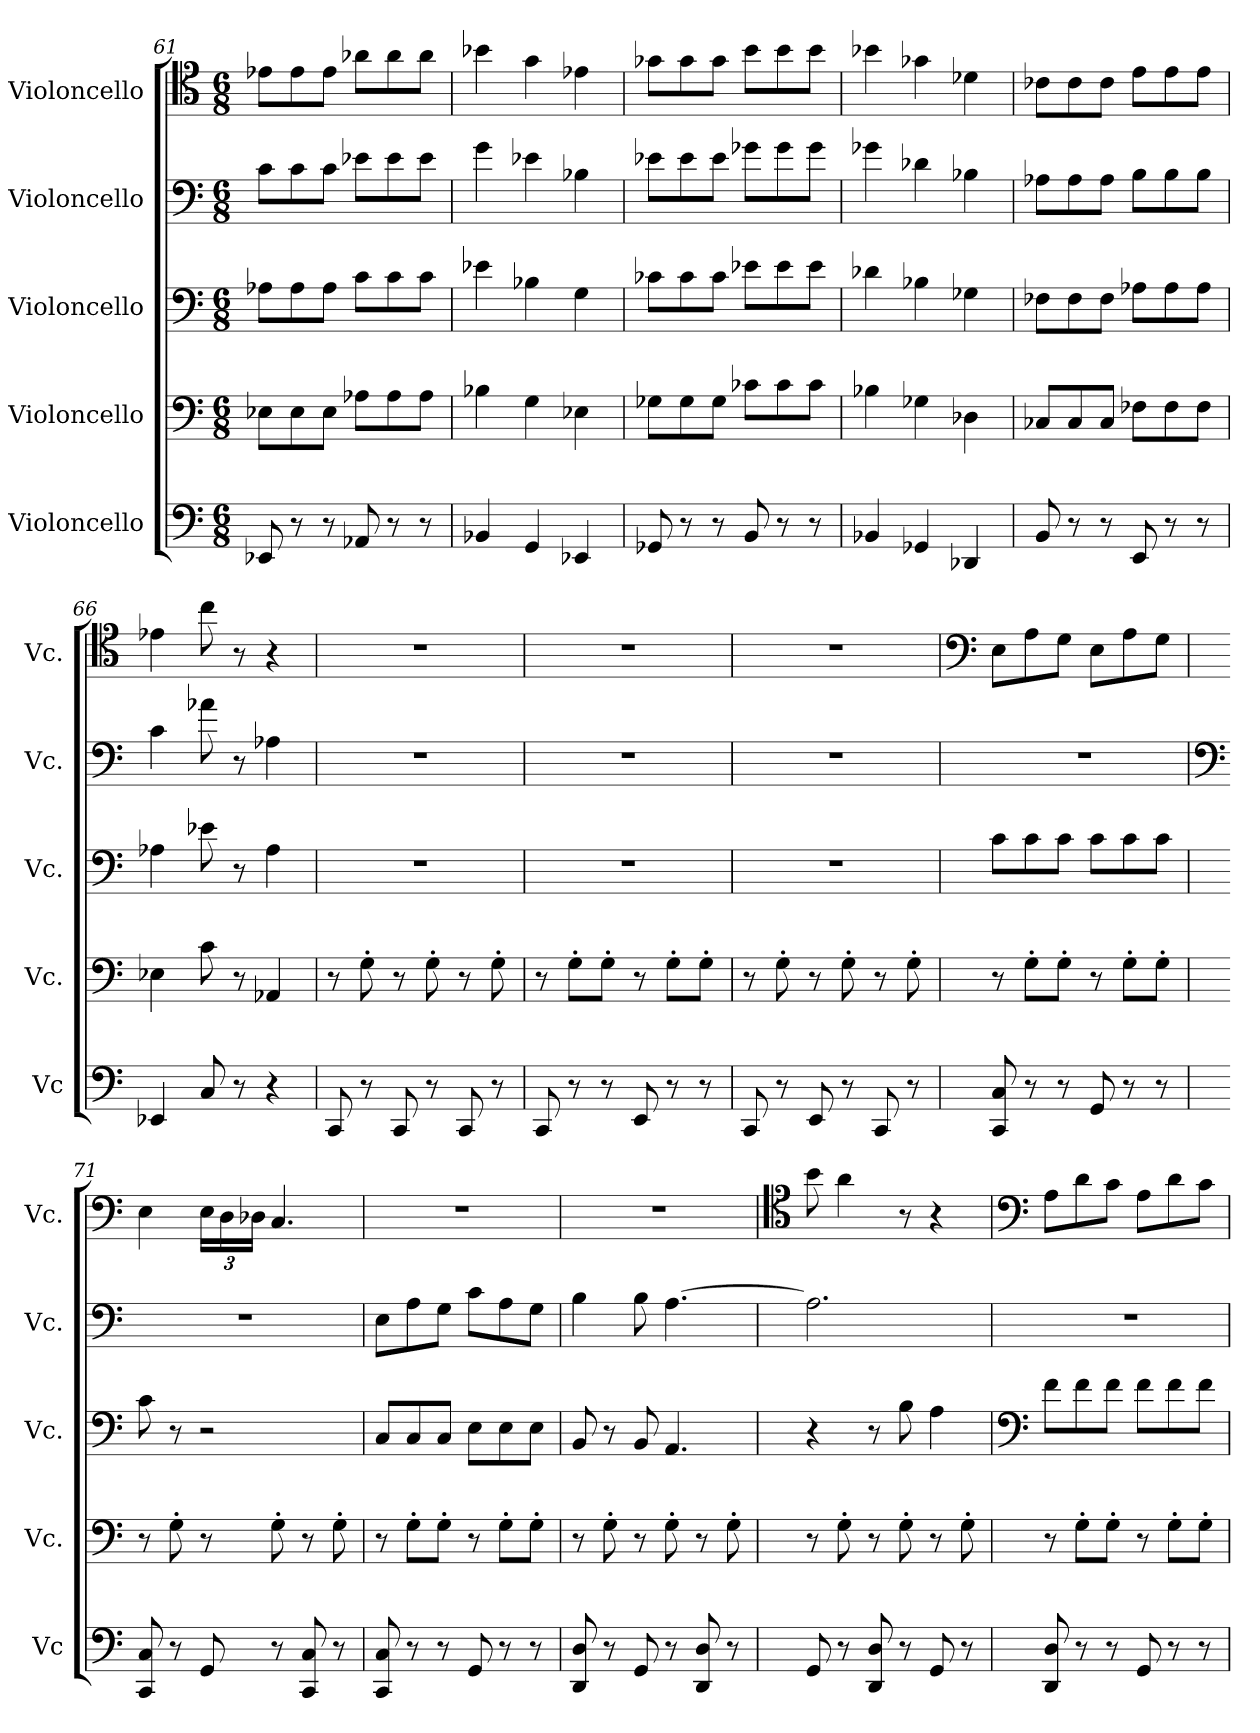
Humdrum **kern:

**kern	**kern	**kern	**kern	**kern
*part5	*part4	*part3	*part2	*part1
*staff5	*staff4	*staff3	*staff2	*staff1
*I"Violoncello	*I"Violoncello	*I"Violoncello	*I"Violoncello	*I"Violoncello
*I'Vc	*I'Vc.	*I'Vc.	*I'Vc.	*I'Vc.
!!LO:PB:g=z
*clefF4	*clefF4	*clefF4	*clefF4	*clefC4
*k[]	*k[]	*k[]	*k[]	*k[]
*M6/8	*M6/8	*M6/8	*M6/8	*M6/8
=61	=61	=61	=61	=61
8EE-X/	8E-X\L	8A-X\L	8c\L	8e-X\L
8r	8E-\	8A-\	8c\	8e-\
8r	8E-\J	8A-\J	8c\J	8e-\J
8AA-X/	8A-X\L	8c\L	8e-X\L	8a-X\L
8r	8A-\	8c\	8e-\	8a-\
8r	8A-\J	8c\J	8e-\J	8a-\J
=62	=62	=62	=62	=62
4BB-X/	4B-X\	4e-X\	4g\	4b-X\
4GG/	4G\	4B-X\	4e-X\	4g\
4EE-X/	4E-X\	4G\	4B-X\	4e-X\
=63	=63	=63	=63	=63
8GG-X/	8G-X\L	8c-X\L	8e-X\L	8g-X\L
8r	8G-\	8c-\	8e-\	8g-\
8r	8G-\J	8c-\J	8e-\J	8g-\J
8BB/	8c-X\L	8e-X\L	8g-X\L	8b\L
8r	8c-\	8e-\	8g-\	8b\
8r	8c-\J	8e-\J	8g-\J	8b\J
=64	=64	=64	=64	=64
4BB-X/	4B-X\	4d-X\	4g-X\	4b-X\
4GG-X/	4G-X\	4B-X\	4d-X\	4g-X\
4DD-X/	4D-X\	4G-X\	4B-X\	4d-X\
=65	=65	=65	=65	=65
8BB/	8C-X/L	8F-X\L	8A-X\L	8c-X\L
8r	8C-/	8F-\	8A-\	8c-\
8r	8C-/J	8F-\J	8A-\J	8c-\J
8EE/	8F-X\L	8A-X\L	8B\L	8e\L
8r	8F-\	8A-\	8B\	8e\
8r	8F-\J	8A-\J	8B\J	8e\J
=66	=66	=66	=66	=66
4EE-X/	4E-X\	4A-X\	4c\	4e-X\
8C/	8c\	8e-X\	8a-X\	8cc\
8r	8r	8r	8r	8r
4r	4AA-X/	4A-\	4A-X\	4r
!!LO:LB:g=z
=67	=67	=67	=67	=67
8CC/	8r	2.r	2.r	2.r
8r	8G'\	.	.	.
8CC/	8r	.	.	.
8r	8G'\	.	.	.
8CC/	8r	.	.	.
8r	8G'\	.	.	.
=68	=68	=68	=68	=68
8CC/	8r	2.r	2.r	2.r
8r	8G'\L	.	.	.
8r	8G'\J	.	.	.
8EE/	8r	.	.	.
8r	8G'\L	.	.	.
8r	8G'\J	.	.	.
=69	=69	=69	=69	=69
8CC/	8r	2.r	2.r	2.r
8r	8G'\	.	.	.
8EE/	8r	.	.	.
8r	8G'\	.	.	.
8CC/	8r	.	.	.
8r	8G'\	.	.	.
=70	=70	=70	=70	=70
*	*	*	*	*clefF4
8CC/ 8C/	8r	8c\L	2.r	8E\L
8r	8G'\L	8c\	.	8A\
8r	8G'\J	8c\J	.	8G\J
8GG/	8r	8c\L	.	8E\L
8r	8G'\L	8c\	.	8A\
8r	8G'\J	8c\J	.	8G\J
=71	=71	=71	=71	=71
*	*	*	*clefF4	*
8CC/ 8C/	8r	8c\	2.r	4E\
8r	8G'\	8r	.	.
*	*	*	*	*Xbrackettup
8GG/	8r	2r	.	24E\LL
.	.	.	.	24D\
.	.	.	.	24D-X\JJ
8r	8G'\	.	.	4.C/
8CC/ 8C/	8r	.	.	.
8r	8G'\	.	.	.
!!LO:PB:g=z
=72	=72	=72	=72	=72
8CC/ 8C/	8r	8C/L	8E\L	2.r
8r	8G'\L	8C/	8A\	.
8r	8G'\J	8C/J	8G\J	.
8GG/	8r	8E\L	8c\L	.
8r	8G'\L	8E\	8A\	.
8r	8G'\J	8E\J	8G\J	.
=73	=73	=73	=73	=73
8DD/ 8D/	8r	8BB/	4B\	2.r
8r	8G'\	8r	.	.
8GG/	8r	8BB/	8B\	.
8r	8G'\	4.AA/	[4.A\	.
8DD/ 8D/	8r	.	.	.
8r	8G'\	.	.	.
=74	=74	=74	=74	=74
*	*	*	*	*clefC4
8GG/	8r	4r	2.A\]	8b\
8r	8G'\	.	.	4a\
8DD/ 8D/	8r	8r	.	.
8r	8G'\	8B\	.	8r
8GG/	8r	4A\	.	4r
8r	8G'\	.	.	.
=75	=75	=75	=75	=75
*	*	*clefF4	*	*clefF4
8DD/ 8D/	8r	8f\L	2.r	8A\L
8r	8G'\L	8f\	.	8d\
8r	8G'\J	8f\J	.	8c\J
8GG/	8r	8f\L	.	8A\L
8r	8G'\L	8f\	.	8d\
8r	8G'\J	8f\J	.	8c\J
=	=	=	=	=
*-	*-	*-	*-	*-
